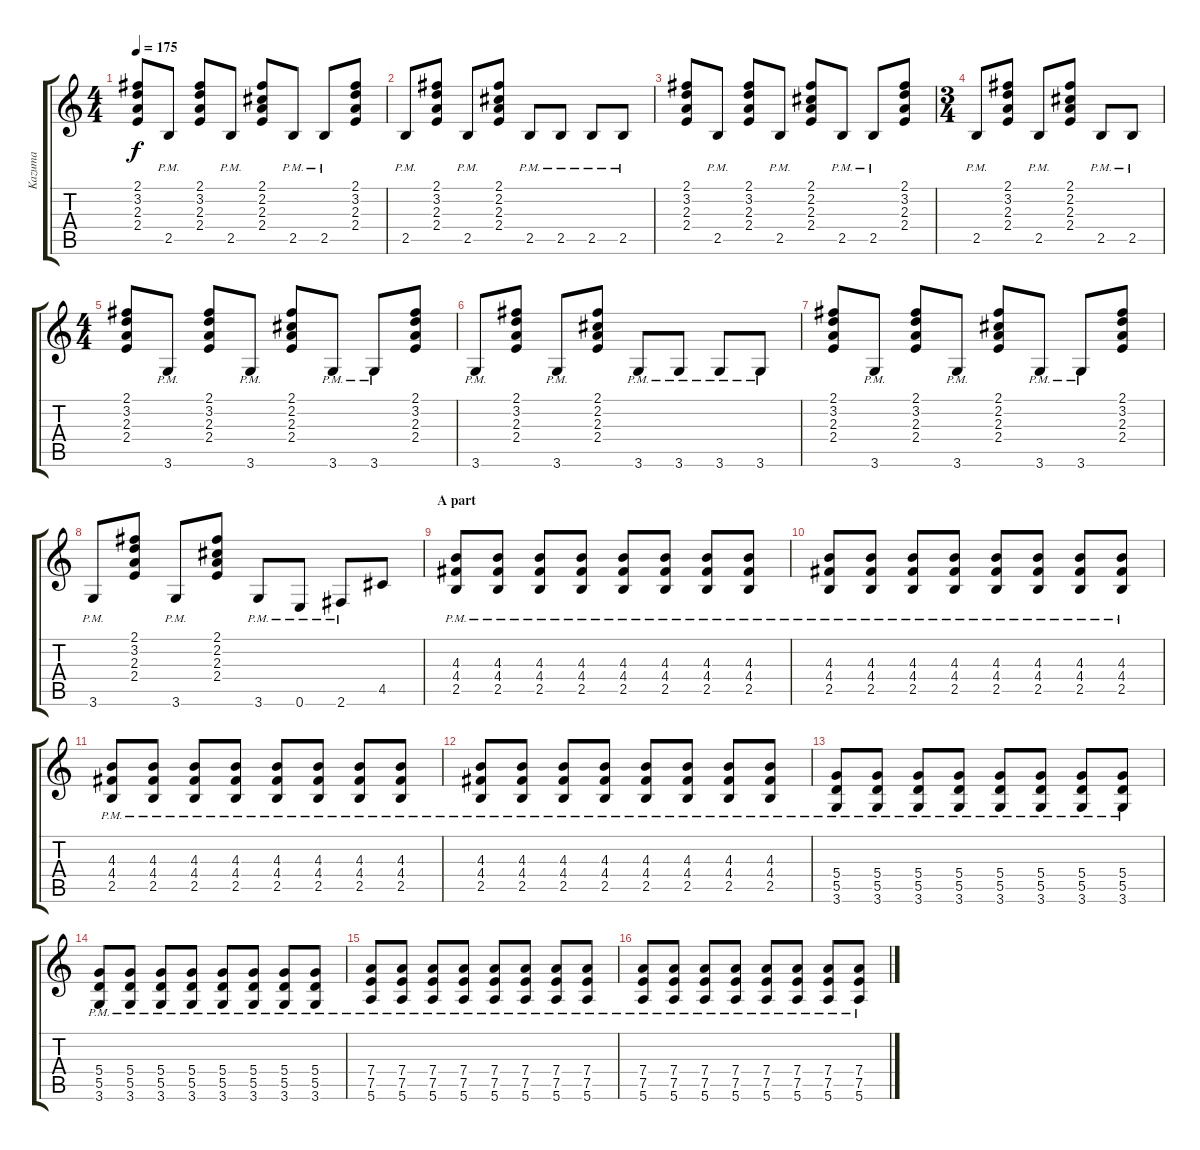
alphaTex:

\track ("Kazuma" "Kazuma") {instrument distortionguitar}
\staff {score tabs}
\tuning (E4 B3 G3 D3 A2 E2) {hide}
\ts (4 4)
\tempo 175
\clef g2
\ks c
(2.1 3.2 2.3 2.4).8{dy f} 2.5{pm}.8 (2.1 3.2 2.3 2.4).8 2.5{pm}.8 (2.1 2.2 2.3 2.4).8 2.5{pm}.8 2.5{pm}.8 (2.1 3.2 2.3 2.4).8 |
2.5{pm}.8 (2.1 3.2 2.3 2.4).8 2.5{pm}.8 (2.1 2.2 2.3 2.4).8 2.5{pm}.8 2.5{pm}.8 2.5{pm}.8 2.5{pm}.8 |
(2.1 3.2 2.3 2.4).8 2.5{pm}.8 (2.1 3.2 2.3 2.4).8 2.5{pm}.8 (2.1 2.2 2.3 2.4).8 2.5{pm}.8 2.5{pm}.8 (2.1 3.2 2.3 2.4).8 |
\ts (3 4)
2.5{pm}.8 (2.1 3.2 2.3 2.4).8 2.5{pm}.8 (2.1 2.2 2.3 2.4).8 2.5{pm}.8 2.5{pm}.8 |
\ts (4 4)
(2.1 3.2 2.3 2.4).8 3.6{pm}.8 (2.1 3.2 2.3 2.4).8 3.6{pm}.8 (2.1 2.2 2.3 2.4).8 3.6{pm}.8 3.6{pm}.8 (2.1 3.2 2.3 2.4).8 |
3.6{pm}.8 (2.1 3.2 2.3 2.4).8 3.6{pm}.8 (2.1 2.2 2.3 2.4).8 3.6{pm}.8 3.6{pm}.8 3.6{pm}.8 3.6{pm}.8 |
(2.1 3.2 2.3 2.4).8 3.6{pm}.8 (2.1 3.2 2.3 2.4).8 3.6{pm}.8 (2.1 2.2 2.3 2.4).8 3.6{pm}.8 3.6{pm}.8 (2.1 3.2 2.3 2.4).8 |
3.6{pm}.8 (2.1 3.2 2.3 2.4).8 3.6{pm}.8 (2.1 2.2 2.3 2.4).8 3.6{pm}.8 0.6{pm}.8 2.6{pm}.8 4.5.8 |
\section ("" "A part")
(4.3{pm} 4.4{pm} 2.5{pm}).8 (4.3{pm} 4.4{pm} 2.5{pm}).8 (4.3{pm} 4.4{pm} 2.5{pm}).8 (4.3{pm} 4.4{pm} 2.5{pm}).8 (4.3{pm} 4.4{pm} 2.5{pm}).8 (4.3{pm} 4.4{pm} 2.5{pm}).8 (4.3{pm} 4.4{pm} 2.5{pm}).8 (4.3{pm} 4.4{pm} 2.5{pm}).8 |
(4.3{pm} 4.4{pm} 2.5{pm}).8 (4.3{pm} 4.4{pm} 2.5{pm}).8 (4.3{pm} 4.4{pm} 2.5{pm}).8 (4.3{pm} 4.4{pm} 2.5{pm}).8 (4.3{pm} 4.4{pm} 2.5{pm}).8 (4.3{pm} 4.4{pm} 2.5{pm}).8 (4.3{pm} 4.4{pm} 2.5{pm}).8 (4.3{pm} 4.4{pm} 2.5{pm}).8 |
(4.3{pm} 4.4{pm} 2.5{pm}).8 (4.3{pm} 4.4{pm} 2.5{pm}).8 (4.3{pm} 4.4{pm} 2.5{pm}).8 (4.3{pm} 4.4{pm} 2.5{pm}).8 (4.3{pm} 4.4{pm} 2.5{pm}).8 (4.3{pm} 4.4{pm} 2.5{pm}).8 (4.3{pm} 4.4{pm} 2.5{pm}).8 (4.3{pm} 4.4{pm} 2.5{pm}).8 |
(4.3{pm} 4.4{pm} 2.5{pm}).8 (4.3{pm} 4.4{pm} 2.5{pm}).8 (4.3{pm} 4.4{pm} 2.5{pm}).8 (4.3{pm} 4.4{pm} 2.5{pm}).8 (4.3{pm} 4.4{pm} 2.5{pm}).8 (4.3{pm} 4.4{pm} 2.5{pm}).8 (4.3{pm} 4.4{pm} 2.5{pm}).8 (4.3{pm} 4.4{pm} 2.5{pm}).8 |
(5.4{pm} 5.5{pm} 3.6{pm}).8 (5.4{pm} 5.5{pm} 3.6{pm}).8 (5.4{pm} 5.5{pm} 3.6{pm}).8 (5.4{pm} 5.5{pm} 3.6{pm}).8 (5.4{pm} 5.5{pm} 3.6{pm}).8 (5.4{pm} 5.5{pm} 3.6{pm}).8 (5.4{pm} 5.5{pm} 3.6{pm}).8 (5.4{pm} 5.5{pm} 3.6{pm}).8 |
(5.4{pm} 5.5{pm} 3.6{pm}).8 (5.4{pm} 5.5{pm} 3.6{pm}).8 (5.4{pm} 5.5{pm} 3.6{pm}).8 (5.4{pm} 5.5{pm} 3.6{pm}).8 (5.4{pm} 5.5{pm} 3.6{pm}).8 (5.4{pm} 5.5{pm} 3.6{pm}).8 (5.4{pm} 5.5{pm} 3.6{pm}).8 (5.4{pm} 5.5{pm} 3.6{pm}).8 |
(7.4{pm} 7.5{pm} 5.6{pm}).8 (7.4{pm} 7.5{pm} 5.6{pm}).8 (7.4{pm} 7.5{pm} 5.6{pm}).8 (7.4{pm} 7.5{pm} 5.6{pm}).8 (7.4{pm} 7.5{pm} 5.6{pm}).8 (7.4{pm} 7.5{pm} 5.6{pm}).8 (7.4{pm} 7.5{pm} 5.6{pm}).8 (7.4{pm} 7.5{pm} 5.6{pm}).8 |
(7.4{pm} 7.5{pm} 5.6{pm}).8 (7.4{pm} 7.5{pm} 5.6{pm}).8 (7.4{pm} 7.5{pm} 5.6{pm}).8 (7.4{pm} 7.5{pm} 5.6{pm}).8 (7.4{pm} 7.5{pm} 5.6{pm}).8 (7.4{pm} 7.5{pm} 5.6{pm}).8 (7.4{pm} 7.5{pm} 5.6{pm}).8 (7.4{pm} 7.5{pm} 5.6{pm}).8
